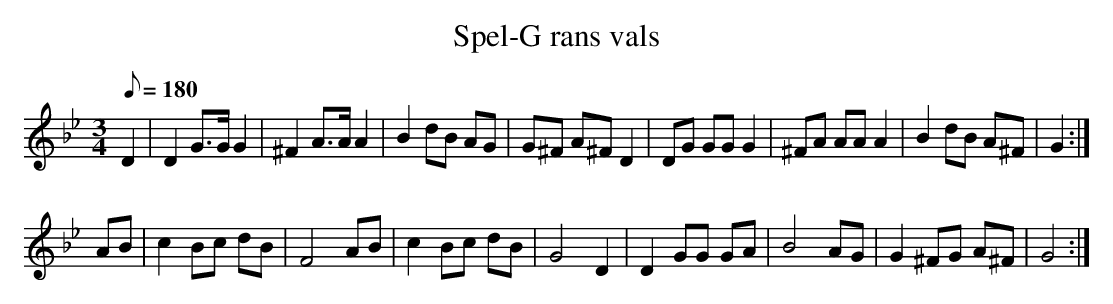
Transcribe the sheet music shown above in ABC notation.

X:1
T:Spel-G rans vals
M:3/4
L:1/8
K:Bb
Q:180
D2| D2 G3/2G/2 G2 | ^F2 A3/2A/2 A2 | B2 dB AG | G^F A^F D2 | DG GG G2 | ^FA AA A2 | B2 dB A^F | G2  :|
AB | c2 Bc dB | F4 AB | c2 Bc dB | G4 D2 | D2 GG GA | B4 AG | G2 ^FG A^F | G4 :|
